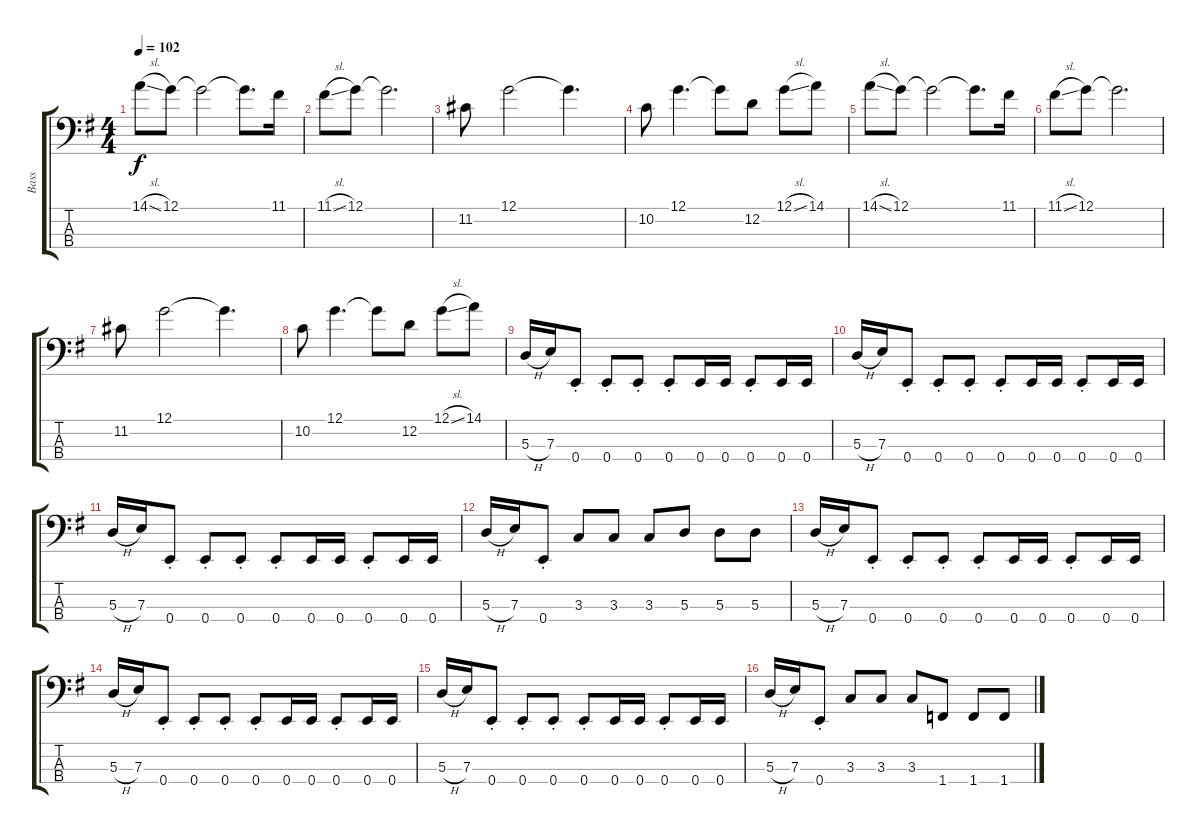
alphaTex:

\track ("Bass" "Bass") {instrument electricbassfinger}
\staff {score tabs}
\tuning (G2 D2 A1 E1) {hide}
\ts (4 4)
\tempo 102
\clef f4
\ks eminor
14.1{sl}.8{dy f} 12.1.8 12.1{t}.2 12.1{t}.8{d} 11.1.16 |
11.1{sl}.8 12.1.8 12.1{t}.2{d} |
11.2.8 12.1.2 12.1{t}.4{d} |
10.2.8 12.1.4{d} 12.1{t}.8 12.2.8 12.1{sl}.8 14.1.8 |
14.1{sl}.8 12.1.8 12.1{t}.2 12.1{t}.8{d} 11.1.16 |
11.1{sl}.8 12.1.8 12.1{t}.2{d} |
11.2.8 12.1.2 12.1{t}.4{d} |
10.2.8 12.1.4{d} 12.1{t}.8 12.2.8 12.1{sl}.8 14.1.8 |
5.3{h}.16 7.3.16 0.4{st}.8 0.4{st}.8 0.4{st}.8 0.4{st}.8 0.4.16 0.4.16 0.4{st}.8 0.4.16 0.4.16 |
5.3{h}.16 7.3.16 0.4{st}.8 0.4{st}.8 0.4{st}.8 0.4{st}.8 0.4.16 0.4.16 0.4{st}.8 0.4.16 0.4.16 |
5.3{h}.16 7.3.16 0.4{st}.8 0.4{st}.8 0.4{st}.8 0.4{st}.8 0.4.16 0.4.16 0.4{st}.8 0.4.16 0.4.16 |
5.3{h}.16 7.3.16 0.4{st}.8 3.3.8 3.3.8 3.3.8 5.3.8 5.3.8 5.3.8 |
5.3{h}.16 7.3.16 0.4{st}.8 0.4{st}.8 0.4{st}.8 0.4{st}.8 0.4.16 0.4.16 0.4{st}.8 0.4.16 0.4.16 |
5.3{h}.16 7.3.16 0.4{st}.8 0.4{st}.8 0.4{st}.8 0.4{st}.8 0.4.16 0.4.16 0.4{st}.8 0.4.16 0.4.16 |
5.3{h}.16 7.3.16 0.4{st}.8 0.4{st}.8 0.4{st}.8 0.4{st}.8 0.4.16 0.4.16 0.4{st}.8 0.4.16 0.4.16 |
5.3{h}.16 7.3.16 0.4{st}.8 3.3.8 3.3.8 3.3.8 1.4.8 1.4.8 1.4.8
